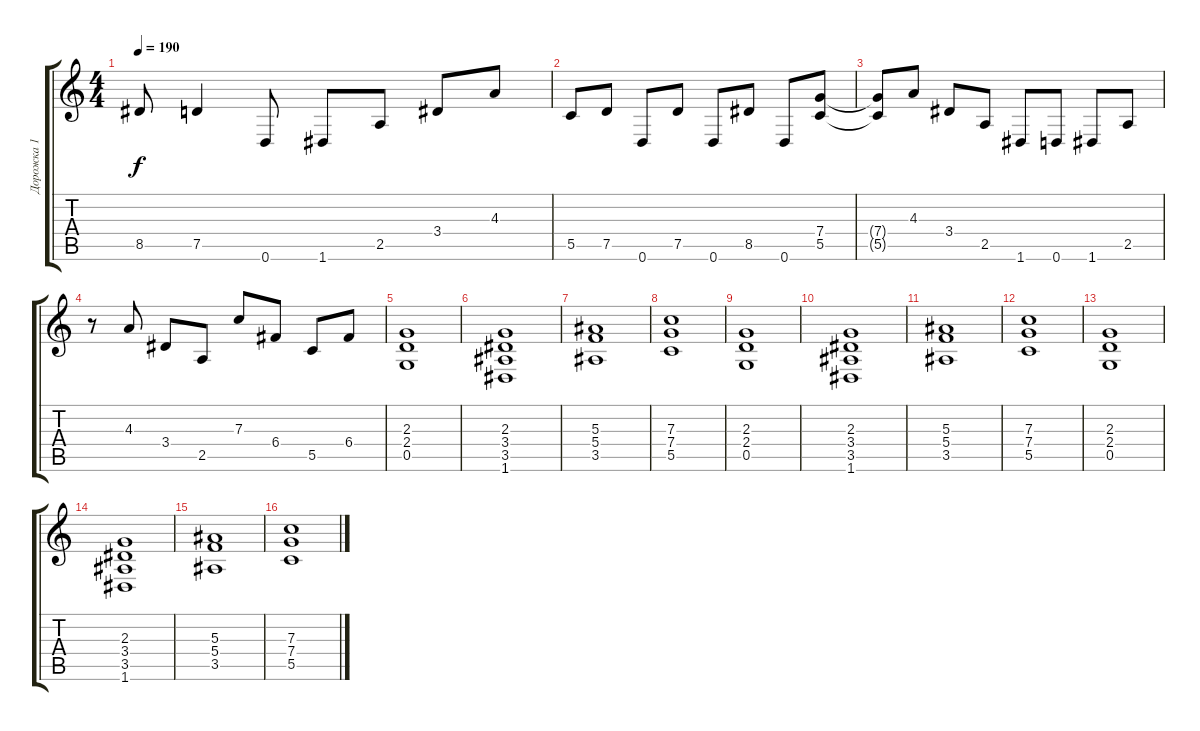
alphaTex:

\track ("Дорожка 1" "Дорожка 1") {instrument distortionguitar}
\staff {score tabs}
\tuning (D4 A3 F3 C3 G2 D2) {hide}
\ts (4 4)
\tempo 190
\clef g2
\ks c
8.5{t}.8{dy f} 7.5.4 0.6.8 1.6.8 2.5.8 3.4.8 4.3.8 |
5.5.8 7.5.8 0.6.8 7.5.8 0.6.8 8.5.8 0.6.8 (7.4 5.5).8 |
(7.4{t} 5.5{t}).8 4.3.8 3.4.8 2.5.8 1.6.8 0.6.8 1.6.8 2.5.8 |
r.8 4.3.8 3.4.8 2.5.8 7.3.8 6.4.8 5.5.8 6.4.8 |
(2.3 2.4 0.5).1 |
(2.3 3.4 3.5 1.6).1 |
(5.3 5.4 3.5).1 |
(7.3 7.4 5.5).1 |
(2.3 2.4 0.5).1 |
(2.3 3.4 3.5 1.6).1 |
(5.3 5.4 3.5).1 |
(7.3 7.4 5.5).1 |
(2.3 2.4 0.5).1 |
(2.3 3.4 3.5 1.6).1 |
(5.3 5.4 3.5).1 |
(7.3 7.4 5.5).1
